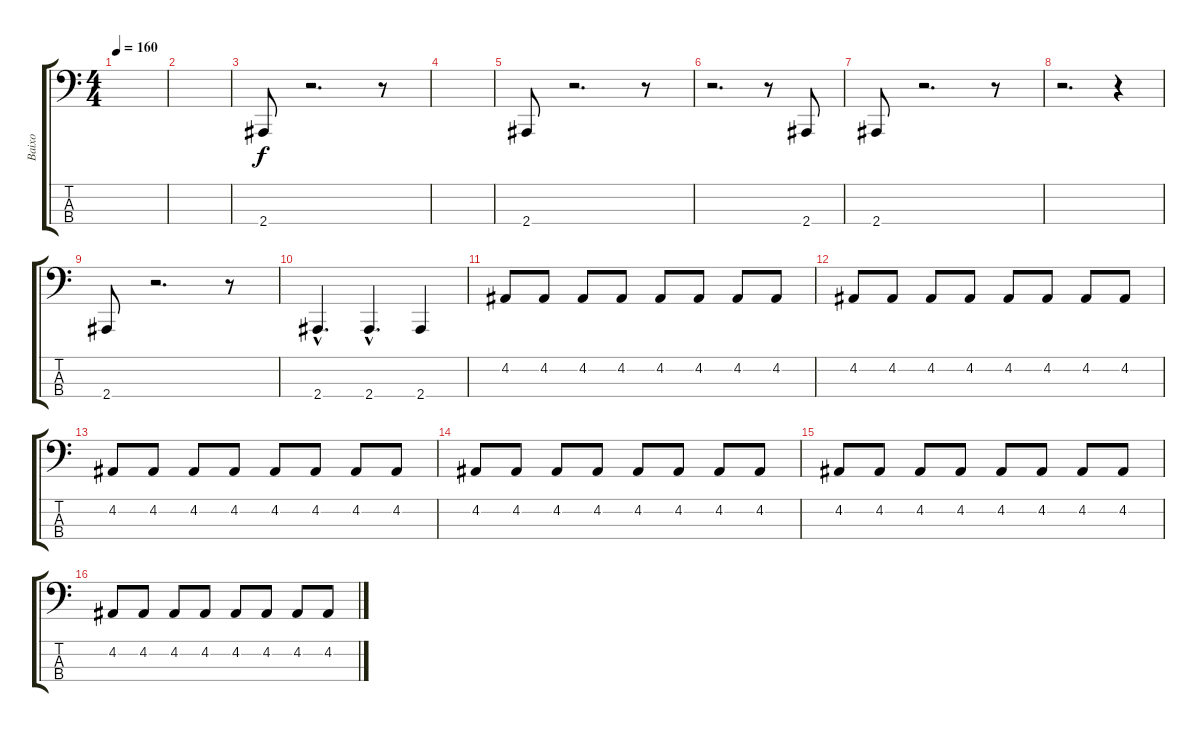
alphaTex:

\track ("Baixo" "Baixo") {instrument electricbassfinger}
\staff {score tabs}
\tuning (B1 Gb1 Db1 Ab0) {hide}
\ts (4 4)
\tempo 160
\clef f4
\ks c
|
|
2.4.8 r.2{d} r.8 |
|
2.4.8 r.2{d} r.8 |
r.2{d} r.8 2.4.8 |
2.4.8 r.2{d} r.8 |
r.2{d} r.4 |
2.4.8 r.2{d} r.8 |
2.4{hac}.4{d} 2.4{hac}.4{d} 2.4.4 |
4.2.8 4.2.8 4.2.8 4.2.8 4.2.8 4.2.8 4.2.8 4.2.8 |
4.2.8 4.2.8 4.2.8 4.2.8 4.2.8 4.2.8 4.2.8 4.2.8 |
4.2.8 4.2.8 4.2.8 4.2.8 4.2.8 4.2.8 4.2.8 4.2.8 |
4.2.8 4.2.8 4.2.8 4.2.8 4.2.8 4.2.8 4.2.8 4.2.8 |
4.2.8 4.2.8 4.2.8 4.2.8 4.2.8 4.2.8 4.2.8 4.2.8 |
4.2.8 4.2.8 4.2.8 4.2.8 4.2.8 4.2.8 4.2.8 4.2.8
